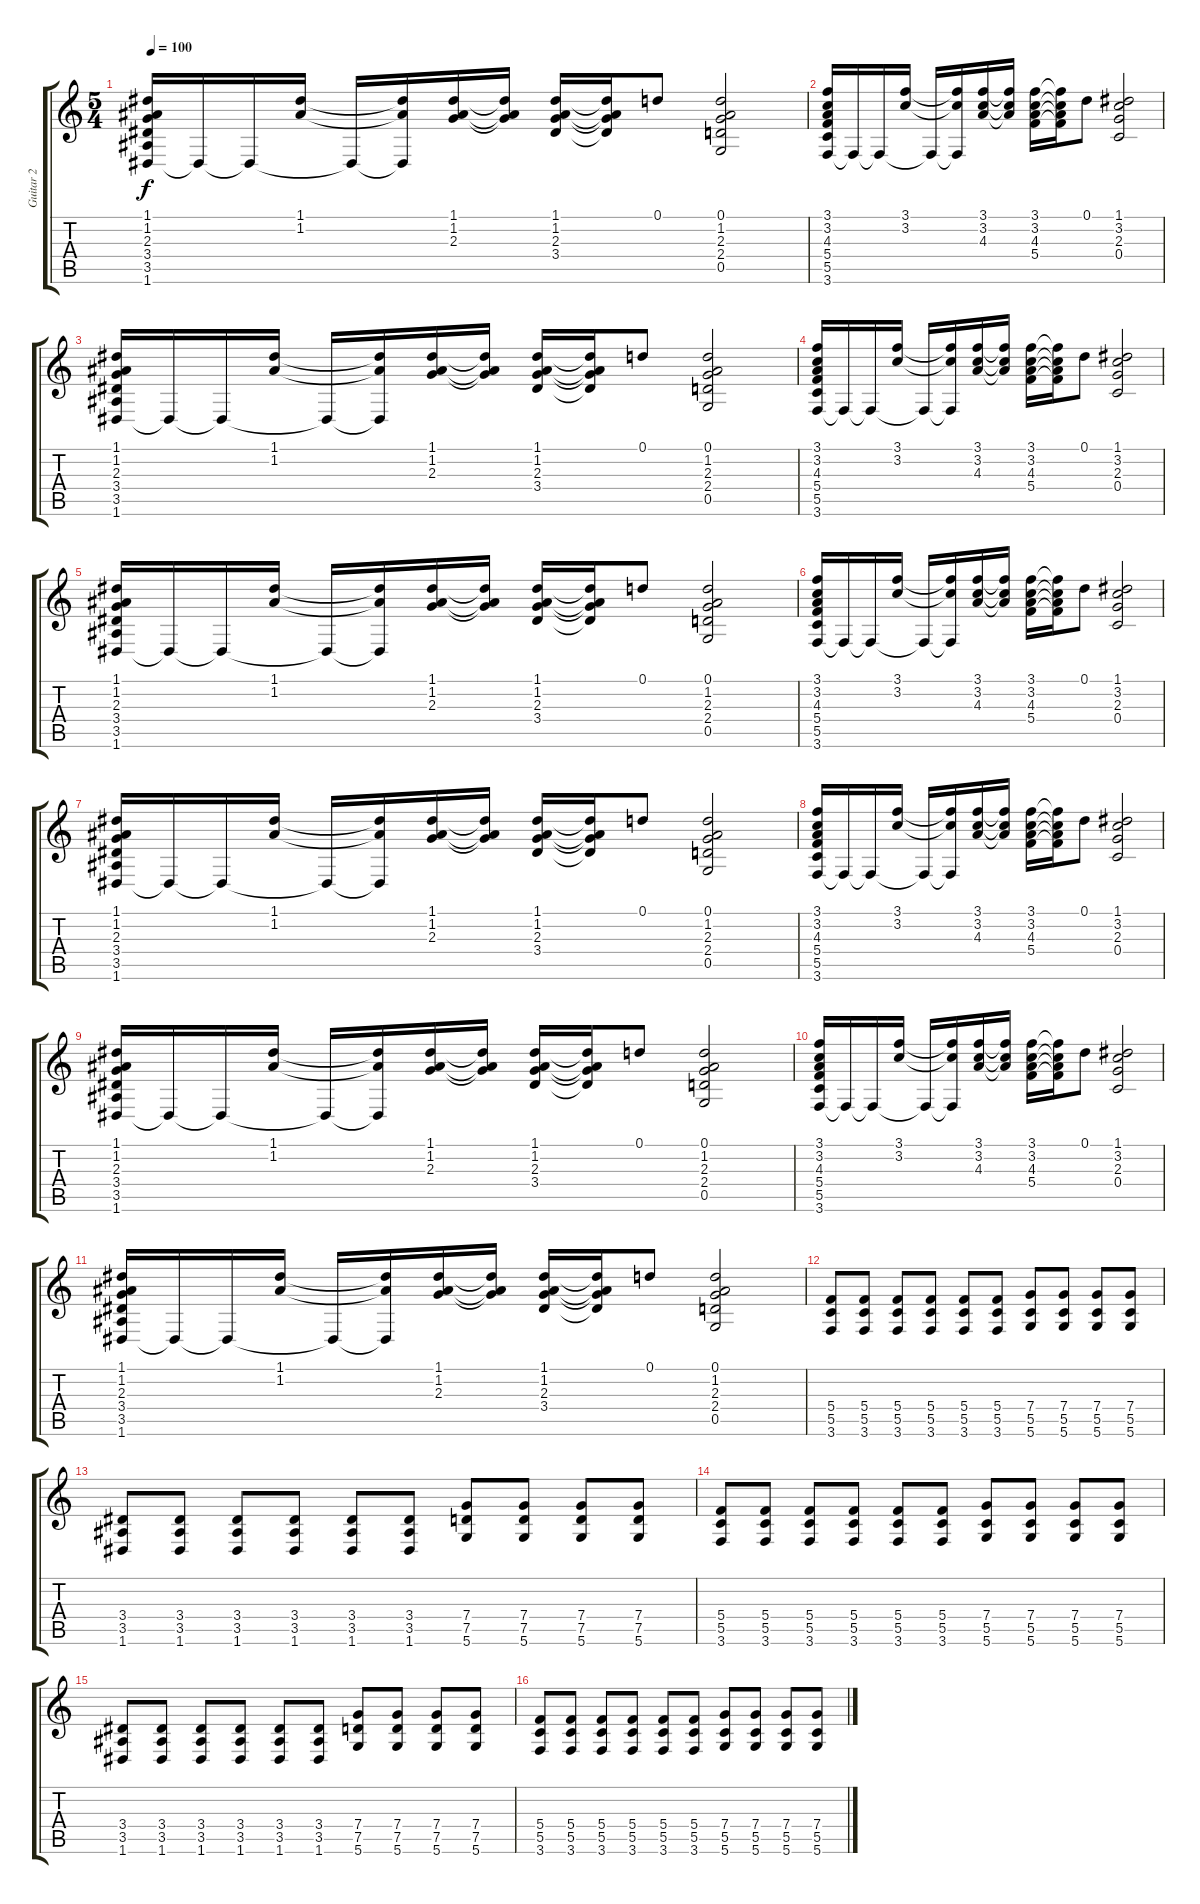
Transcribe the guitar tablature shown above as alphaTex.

\track ("Guitar 2" "Guitar 2") {instrument distortionguitar}
\staff {score tabs}
\tuning (D4 A3 F3 C3 G2 D2) {hide}
\ts (5 4)
\tempo 100
\clef g2
\ks c
(1.1 1.2 2.3 3.4 3.5 1.6).16{dy f} 1.6{t}.16 1.6{t}.16 (1.1 1.2).16 1.6{t}.16 (1.1{t} 1.2{t} 1.6{t}).16 (1.1 1.2 2.3).16 (1.1{t} 1.2{t} 2.3{t}).16 (1.1 1.2 2.3 3.4).16 (1.1{t} 1.2{t} 2.3{t} 3.4{t}).16 0.1.8 (0.1 1.2 2.3 2.4 0.5).2 |
(3.1 3.2 4.3 5.4 5.5 3.6).16 3.6{t}.16 3.6{t}.16 (3.1 3.2).16 3.6{t}.16 (3.1{t} 3.2{t} 3.6{t}).16 (3.1 3.2 4.3).16 (3.1{t} 3.2{t} 4.3{t}).16 (3.1 3.2 4.3 5.4).16 (3.1{t} 3.2{t} 4.3{t} 5.4{t}).16 0.1.8 (1.1 3.2 2.3 0.4).2 |
(1.1 1.2 2.3 3.4 3.5 1.6).16 1.6{t}.16 1.6{t}.16 (1.1 1.2).16 1.6{t}.16 (1.1{t} 1.2{t} 1.6{t}).16 (1.1 1.2 2.3).16 (1.1{t} 1.2{t} 2.3{t}).16 (1.1 1.2 2.3 3.4).16 (1.1{t} 1.2{t} 2.3{t} 3.4{t}).16 0.1.8 (0.1 1.2 2.3 2.4 0.5).2 |
(3.1 3.2 4.3 5.4 5.5 3.6).16 3.6{t}.16 3.6{t}.16 (3.1 3.2).16 3.6{t}.16 (3.1{t} 3.2{t} 3.6{t}).16 (3.1 3.2 4.3).16 (3.1{t} 3.2{t} 4.3{t}).16 (3.1 3.2 4.3 5.4).16 (3.1{t} 3.2{t} 4.3{t} 5.4{t}).16 0.1.8 (1.1 3.2 2.3 0.4).2 |
(1.1 1.2 2.3 3.4 3.5 1.6).16 1.6{t}.16 1.6{t}.16 (1.1 1.2).16 1.6{t}.16 (1.1{t} 1.2{t} 1.6{t}).16 (1.1 1.2 2.3).16 (1.1{t} 1.2{t} 2.3{t}).16 (1.1 1.2 2.3 3.4).16 (1.1{t} 1.2{t} 2.3{t} 3.4{t}).16 0.1.8 (0.1 1.2 2.3 2.4 0.5).2 |
(3.1 3.2 4.3 5.4 5.5 3.6).16 3.6{t}.16 3.6{t}.16 (3.1 3.2).16 3.6{t}.16 (3.1{t} 3.2{t} 3.6{t}).16 (3.1 3.2 4.3).16 (3.1{t} 3.2{t} 4.3{t}).16 (3.1 3.2 4.3 5.4).16 (3.1{t} 3.2{t} 4.3{t} 5.4{t}).16 0.1.8 (1.1 3.2 2.3 0.4).2 |
(1.1 1.2 2.3 3.4 3.5 1.6).16 1.6{t}.16 1.6{t}.16 (1.1 1.2).16 1.6{t}.16 (1.1{t} 1.2{t} 1.6{t}).16 (1.1 1.2 2.3).16 (1.1{t} 1.2{t} 2.3{t}).16 (1.1 1.2 2.3 3.4).16 (1.1{t} 1.2{t} 2.3{t} 3.4{t}).16 0.1.8 (0.1 1.2 2.3 2.4 0.5).2 |
(3.1 3.2 4.3 5.4 5.5 3.6).16 3.6{t}.16 3.6{t}.16 (3.1 3.2).16 3.6{t}.16 (3.1{t} 3.2{t} 3.6{t}).16 (3.1 3.2 4.3).16 (3.1{t} 3.2{t} 4.3{t}).16 (3.1 3.2 4.3 5.4).16 (3.1{t} 3.2{t} 4.3{t} 5.4{t}).16 0.1.8 (1.1 3.2 2.3 0.4).2 |
(1.1 1.2 2.3 3.4 3.5 1.6).16 1.6{t}.16 1.6{t}.16 (1.1 1.2).16 1.6{t}.16 (1.1{t} 1.2{t} 1.6{t}).16 (1.1 1.2 2.3).16 (1.1{t} 1.2{t} 2.3{t}).16 (1.1 1.2 2.3 3.4).16 (1.1{t} 1.2{t} 2.3{t} 3.4{t}).16 0.1.8 (0.1 1.2 2.3 2.4 0.5).2 |
(3.1 3.2 4.3 5.4 5.5 3.6).16 3.6{t}.16 3.6{t}.16 (3.1 3.2).16 3.6{t}.16 (3.1{t} 3.2{t} 3.6{t}).16 (3.1 3.2 4.3).16 (3.1{t} 3.2{t} 4.3{t}).16 (3.1 3.2 4.3 5.4).16 (3.1{t} 3.2{t} 4.3{t} 5.4{t}).16 0.1.8 (1.1 3.2 2.3 0.4).2 |
(1.1 1.2 2.3 3.4 3.5 1.6).16 1.6{t}.16 1.6{t}.16 (1.1 1.2).16 1.6{t}.16 (1.1{t} 1.2{t} 1.6{t}).16 (1.1 1.2 2.3).16 (1.1{t} 1.2{t} 2.3{t}).16 (1.1 1.2 2.3 3.4).16 (1.1{t} 1.2{t} 2.3{t} 3.4{t}).16 0.1.8 (0.1 1.2 2.3 2.4 0.5).2 |
(5.4 5.5 3.6).8 (5.4 5.5 3.6).8 (5.4 5.5 3.6).8 (5.4 5.5 3.6).8 (5.4 5.5 3.6).8 (5.4 5.5 3.6).8 (7.4 5.5 5.6).8 (7.4 5.5 5.6).8 (7.4 5.5 5.6).8 (7.4 5.5 5.6).8 |
(3.4 3.5 1.6).8 (3.4 3.5 1.6).8 (3.4 3.5 1.6).8 (3.4 3.5 1.6).8 (3.4 3.5 1.6).8 (3.4 3.5 1.6).8 (7.4 7.5 5.6).8 (7.4 7.5 5.6).8 (7.4 7.5 5.6).8 (7.4 7.5 5.6).8 |
(5.4 5.5 3.6).8 (5.4 5.5 3.6).8 (5.4 5.5 3.6).8 (5.4 5.5 3.6).8 (5.4 5.5 3.6).8 (5.4 5.5 3.6).8 (7.4 5.5 5.6).8 (7.4 5.5 5.6).8 (7.4 5.5 5.6).8 (7.4 5.5 5.6).8 |
(3.4 3.5 1.6).8 (3.4 3.5 1.6).8 (3.4 3.5 1.6).8 (3.4 3.5 1.6).8 (3.4 3.5 1.6).8 (3.4 3.5 1.6).8 (7.4 7.5 5.6).8 (7.4 7.5 5.6).8 (7.4 7.5 5.6).8 (7.4 7.5 5.6).8 |
(5.4 5.5 3.6).8 (5.4 5.5 3.6).8 (5.4 5.5 3.6).8 (5.4 5.5 3.6).8 (5.4 5.5 3.6).8 (5.4 5.5 3.6).8 (7.4 5.5 5.6).8 (7.4 5.5 5.6).8 (7.4 5.5 5.6).8 (7.4 5.5 5.6).8
